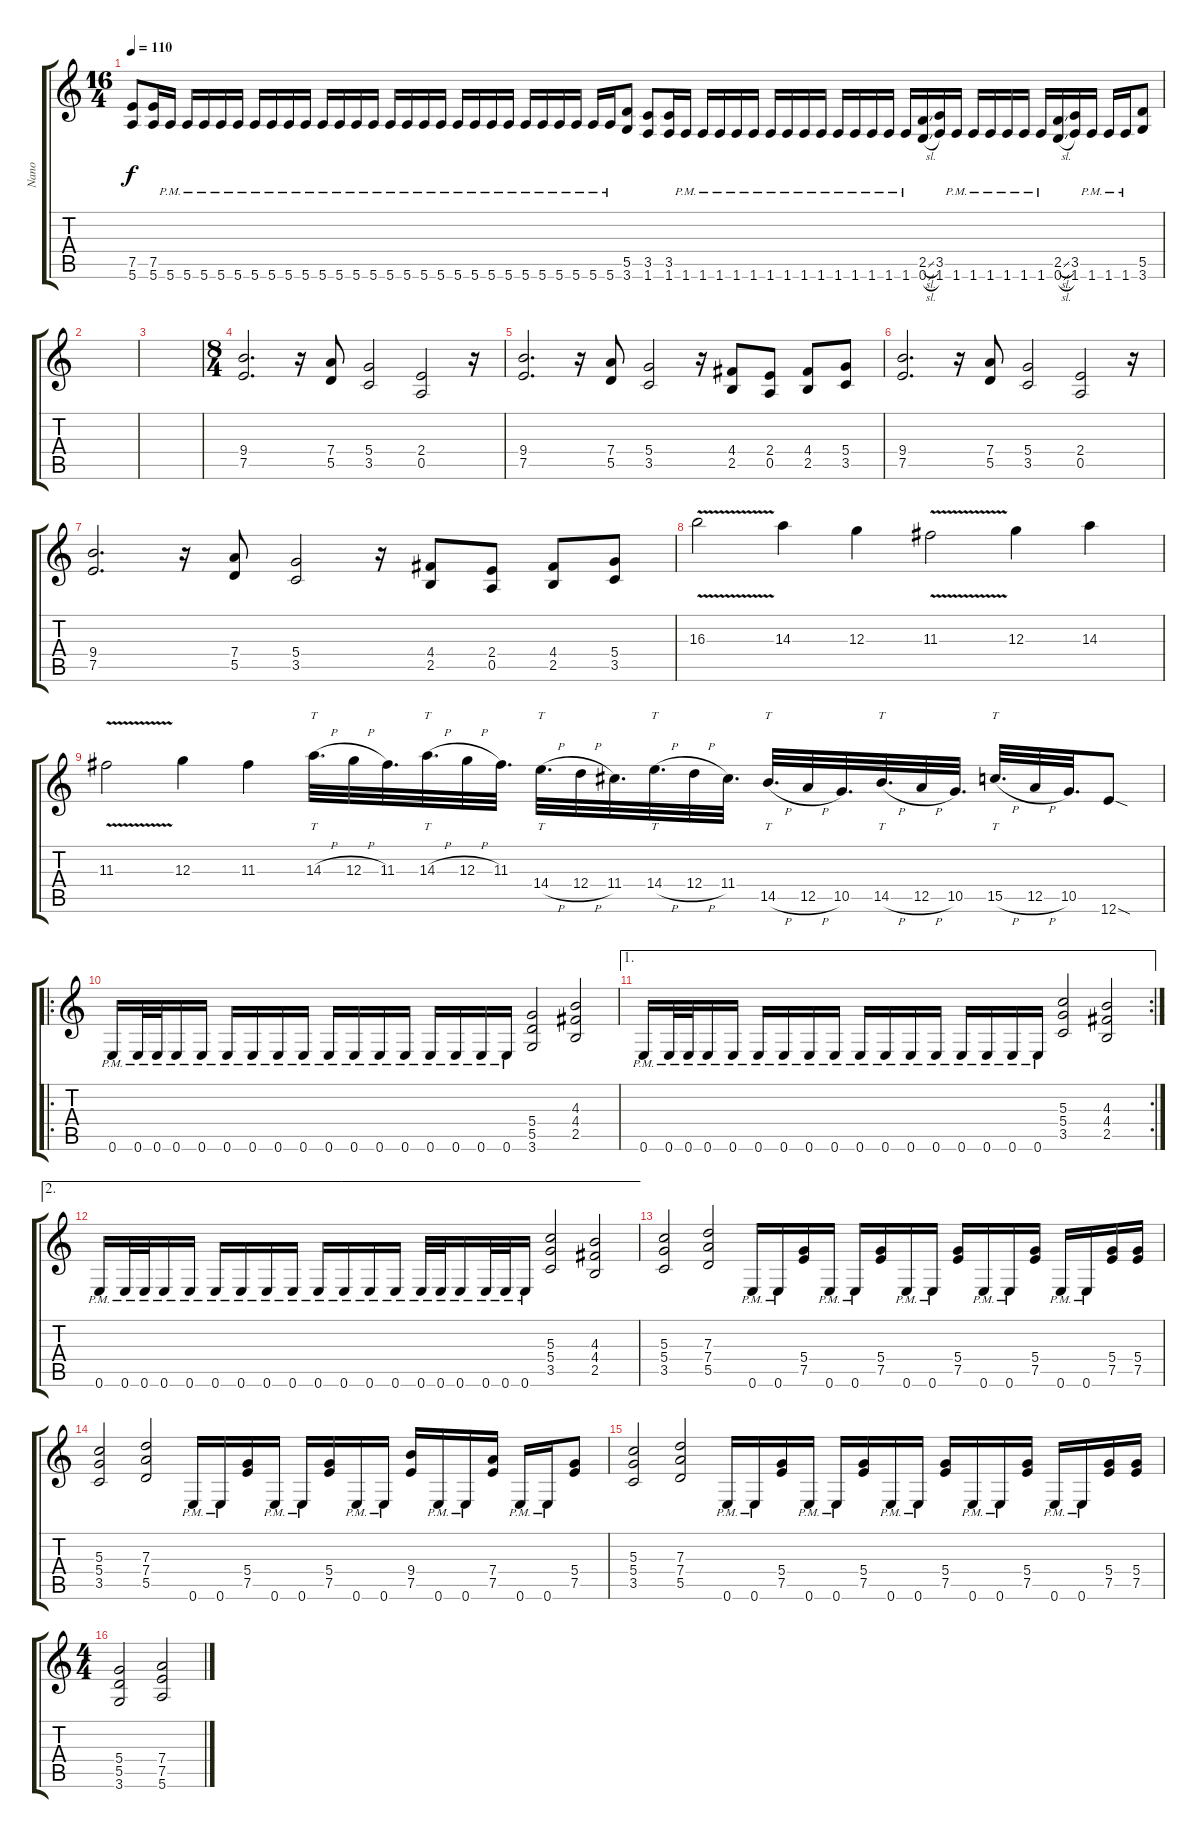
\track ("Nano" "Nano") {instrument overdrivenguitar}
\staff {score tabs}
\tuning (E4 B3 G3 D3 A2 E2) {hide}
\ts (16 4)
\tempo 110
\clef g2
\ks c
(7.5 5.6).8{dy f} (7.5 5.6).16 5.6{pm}.16 5.6{pm}.16 5.6{pm}.16 5.6{pm}.16 5.6{pm}.16 5.6{pm}.16 5.6{pm}.16 5.6{pm}.16 5.6{pm}.16 5.6{pm}.16 5.6{pm}.16 5.6{pm}.16 5.6{pm}.16 5.6{pm}.16 5.6{pm}.16 5.6{pm}.16 5.6{pm}.16 5.6{pm}.16 5.6{pm}.16 5.6{pm}.16 5.6{pm}.16 5.6{pm}.16 5.6{pm}.16 5.6{pm}.16 5.6{pm}.16 5.6{pm}.16 5.6{pm}.16 (5.5 3.6).8 (3.5 1.6).8 (3.5 1.6).16 1.6{pm}.16 1.6{pm}.16 1.6{pm}.16 1.6{pm}.16 1.6{pm}.16 1.6{pm}.16 1.6{pm}.16 1.6{pm}.16 1.6{pm}.16 1.6{pm}.16 1.6{pm}.16 1.6{pm}.16 1.6{pm}.16 1.6{pm}.16 (2.5{sl} 0.6{sl}).16 (3.5 1.6).16 1.6{pm}.16 1.6{pm}.16 1.6{pm}.16 1.6{pm}.16 1.6{pm}.16 1.6{pm}.16 (2.5{sl} 0.6{sl}).16 (3.5 1.6).16 1.6{pm}.16 1.6{pm}.16 1.6{pm}.16 (5.5 3.6).8 |
|
|
\ts (8 4)
(9.4 7.5).2{d} r.16 (7.4 5.5).8 (5.4 3.5).2 (2.4 0.5).2 r.16 |
(9.4 7.5).2{d} r.16 (7.4 5.5).8 (5.4 3.5).2 r.16 (4.4 2.5).8 (2.4 0.5).8 (4.4 2.5).8 (5.4 3.5).8 |
(9.4 7.5).2{d} r.16 (7.4 5.5).8 (5.4 3.5).2 (2.4 0.5).2 r.16 |
(9.4 7.5).2{d} r.16 (7.4 5.5).8 (5.4 3.5).2 r.16 (4.4 2.5).8 (2.4 0.5).8 (4.4 2.5).8 (5.4 3.5).8 |
16.3{v}.2 14.3.4 12.3.4 11.3{v}.2 12.3.4 14.3.4 |
11.3{v}.2 12.3.4 11.3.4 14.3{h}.32{tt d} 12.3{h}.32 11.3.32{d} 14.3{h}.32{tt d} 12.3{h}.32 11.3.32{d} 14.4{h}.32{tt d} 12.4{h}.32 11.4.32{d} 14.4{h}.32{tt d} 12.4{h}.32 11.4.32{d} 14.5{h}.32{tt d} 12.5{h}.32 10.5.32{d} 14.5{h}.32{tt d} 12.5{h}.32 10.5.32{d} 15.5{h}.32{tt d} 12.5{h}.32 10.5.32{d} 12.6{sod}.8 |
\ro
0.6{pm}.16 0.6{pm}.32 0.6{pm}.32 0.6{pm}.16 0.6{pm}.16 0.6{pm}.16 0.6{pm}.16 0.6{pm}.16 0.6{pm}.16 0.6{pm}.16 0.6{pm}.16 0.6{pm}.16 0.6{pm}.16 0.6{pm}.16 0.6{pm}.16 0.6{pm}.16 0.6{pm}.16 (5.4 5.5 3.6).2 (4.3 4.4 2.5).2 |
\ae 1
\rc 2
0.6{pm}.16 0.6{pm}.32 0.6{pm}.32 0.6{pm}.16 0.6{pm}.16 0.6{pm}.16 0.6{pm}.16 0.6{pm}.16 0.6{pm}.16 0.6{pm}.16 0.6{pm}.16 0.6{pm}.16 0.6{pm}.16 0.6{pm}.16 0.6{pm}.16 0.6{pm}.16 0.6{pm}.16 (5.3 5.4 3.5).2 (4.3 4.4 2.5).2 |
\ae 2
0.6{pm}.16 0.6{pm}.32 0.6{pm}.32 0.6{pm}.16 0.6{pm}.16 0.6{pm}.16 0.6{pm}.16 0.6{pm}.16 0.6{pm}.16 0.6{pm}.16 0.6{pm}.16 0.6{pm}.16 0.6{pm}.16 0.6{pm}.32 0.6{pm}.32 0.6{pm}.16 0.6{pm}.32 0.6{pm}.32 0.6{pm}.16 (5.3 5.4 3.5).2 (4.3 4.4 2.5).2 |
(5.3 5.4 3.5).2 (7.3 7.4 5.5).2 0.6{pm}.16 0.6{pm}.16 (5.4 7.5).16 0.6{pm}.16 0.6{pm}.16 (5.4 7.5).16 0.6{pm}.16 0.6{pm}.16 (5.4 7.5).16 0.6{pm}.16 0.6{pm}.16 (5.4 7.5).16 0.6{pm}.16 0.6{pm}.16 (5.4 7.5).16 (5.4 7.5).16 |
(5.3 5.4 3.5).2 (7.3 7.4 5.5).2 0.6{pm}.16 0.6{pm}.16 (5.4 7.5).16 0.6{pm}.16 0.6{pm}.16 (5.4 7.5).16 0.6{pm}.16 0.6{pm}.16 (9.4 7.5).16 0.6{pm}.16 0.6{pm}.16 (7.4 7.5).16 0.6{pm}.16 0.6{pm}.16 (5.4 7.5).8 |
(5.3 5.4 3.5).2 (7.3 7.4 5.5).2 0.6{pm}.16 0.6{pm}.16 (5.4 7.5).16 0.6{pm}.16 0.6{pm}.16 (5.4 7.5).16 0.6{pm}.16 0.6{pm}.16 (5.4 7.5).16 0.6{pm}.16 0.6{pm}.16 (5.4 7.5).16 0.6{pm}.16 0.6{pm}.16 (5.4 7.5).16 (5.4 7.5).16 |
\ts (4 4)
(5.4 5.5 3.6).2 (7.4 7.5 5.6).2
